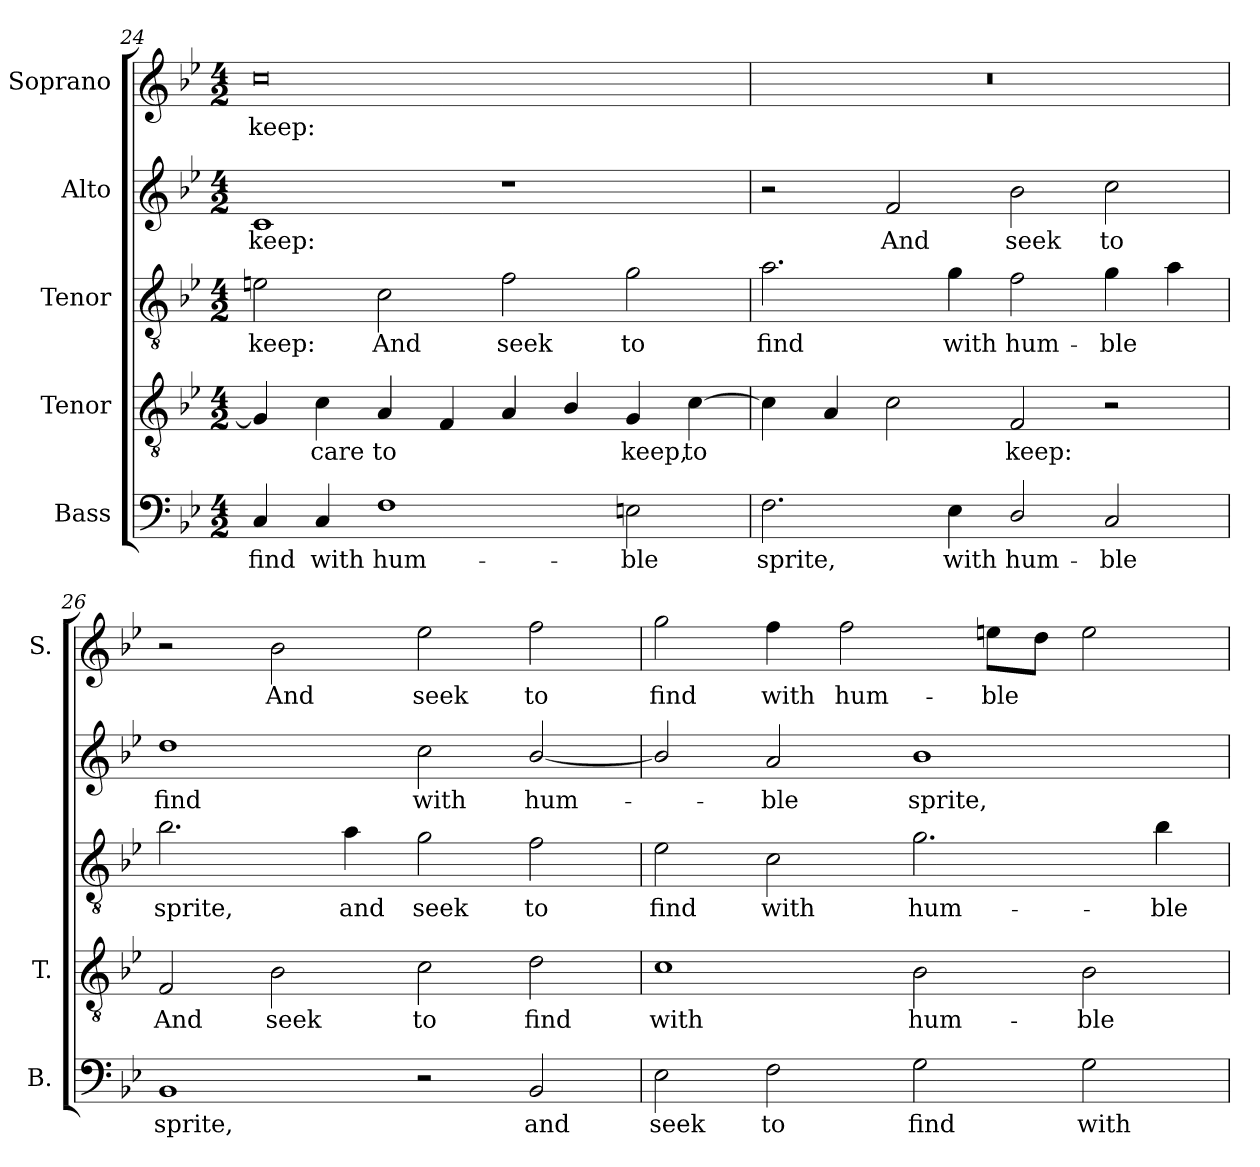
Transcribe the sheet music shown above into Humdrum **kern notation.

**kern	**text	**kern	**text	**kern	**text	**kern	**text	**kern	**text
*part5	*part5	*part4	*part4	*part3	*part3	*part2	*part2	*part1	*part1
*staff5	*staff5	*staff4	*staff4	*staff3	*staff3	*staff2	*staff2	*staff1	*staff1
*I"Bass	*	*I"Tenor	*	*I"Tenor	*	*I"Alto	*	*I"Soprano	*
*I'B.	*	*I'T.	*	*	*	*	*	*I'S.	*
*clefF4	*	*clefGv2	*	*clefGv2	*	*clefG2	*	*clefG2	*
*	*	*ITrd7c12	*	*ITrd7c12	*	*	*	*	*
*k[b-e-]	*	*k[b-e-]	*	*k[b-e-]	*	*k[b-e-]	*	*k[b-e-]	*
*B-:	*	*B-:	*	*B-:	*	*B-:	*	*B-:	*
*M4/2	*	*M4/2	*	*M4/2	*	*M4/2	*	*M4/2	*
=24	=24	=24	=24	=24	=24	=24	=24	=24	=24
!	!LO:LY:b:color=#000000	!	!	!	!	!	!	!	!
!	!	!	!	!	!LO:LY:b:color=#000000	!	!	!	!
!	!	!	!	!	!	!	!LO:LY:b:color=#000000	!	!
!	!	!	!	!	!	!	!	!	!LO:LY:b:color=#000000
4Ci/	find	4GGi/]	.	2Eni\	keep:	1ci	keep:	0cci	keep:
!	!LO:LY:b:color=#000000	!	!	!	!	!	!	!	!
!	!	!	!LO:LY:b:color=#000000	!	!	!	!	!	!
4Ci/	with	4Ci\	care	.	.	.	.	.	.
!	!LO:LY:b:color=#000000	!	!	!	!	!	!	!	!
!	!	!	!LO:LY:b:color=#000000	!	!	!	!	!	!
!	!	!	!	!	!LO:LY:b:color=#000000	!	!	!	!
1Fi	hum-	4AAi/	to	2Ci\	And	.	.	.	.
.	.	4FFi/	.	.	.	.	.	.	.
!	!	!	!	!	!LO:LY:b:color=#000000	!	!	!	!
.	.	4AAi/	.	2Fi\	seek	1r	.	.	.
.	.	4BB-i/	.	.	.	.	.	.	.
!	!LO:LY:b:color=#000000	!	!	!	!	!	!	!	!
!	!	!	!LO:LY:b:color=#000000	!	!	!	!	!	!
!	!	!	!	!	!LO:LY:b:color=#000000	!	!	!	!
2Eni\	-ble	4GGi/	keep,	2Gi\	to	.	.	.	.
!	!	!	!LO:LY:b:color=#000000	!	!	!	!	!	!
.	.	[4Ci\	to	.	.	.	.	.	.
=25	=25	=25	=25	=25	=25	=25	=25	=25	=25
!	!LO:LY:b:color=#000000	!	!	!	!	!	!	!	!
!	!	!	!	!	!LO:LY:b:color=#000000	!	!	!LO:N:vis=1	!
2.Fi\	sprite,	4Ci\]	.	2.Ai\	find	2r	.	0r	.
.	.	4AAi/	.	.	.	.	.	.	.
!	!	!	!	!	!	!	!LO:LY:b:color=#000000	!	!
.	.	2Ci\	.	.	.	2fi/	And	.	.
!	!LO:LY:b:color=#000000	!	!	!	!	!	!	!	!
!	!	!	!	!	!LO:LY:b:color=#000000	!	!	!	!
4E-i\	with	.	.	4Gi\	with	.	.	.	.
!	!LO:LY:b:color=#000000	!	!	!	!	!	!	!	!
!	!	!	!LO:LY:b:color=#000000	!	!	!	!	!	!
!	!	!	!	!	!LO:LY:b:color=#000000	!	!	!	!
!	!	!	!	!	!	!	!LO:LY:b:color=#000000	!	!
2Di/	hum-	2FFi/	keep:	2Fi\	hum-	2b-i\	seek	.	.
!	!LO:LY:b:color=#000000	!	!	!	!	!	!	!	!
!	!	!	!	!	!LO:LY:b:color=#000000	!	!	!	!
!	!	!	!	!	!	!	!LO:LY:b:color=#000000	!	!
2Ci/	-ble	2r	.	4Gi\	-ble	2cci\	to	.	.
.	.	.	.	4Ai\	.	.	.	.	.
!!LO:PB:g=z
=26	=26	=26	=26	=26	=26	=26	=26	=26	=26
!	!LO:LY:b:color=#000000	!	!	!	!	!	!	!	!
!	!	!	!LO:LY:b:color=#000000	!	!	!	!	!	!
!	!	!	!	!	!LO:LY:b:color=#000000	!	!	!	!
!	!	!	!	!	!	!	!LO:LY:b:color=#000000	!	!
1BB-i	sprite,	2FFi/	And	2.B-i\	sprite,	1ddi	find	2r	.
!	!	!	!LO:LY:b:color=#000000	!	!	!	!	!	!
!	!	!	!	!	!	!	!	!	!LO:LY:b:color=#000000
.	.	2BB-i\	seek	.	.	.	.	2b-i\	And
!	!	!	!	!	!LO:LY:b:color=#000000	!	!	!	!
.	.	.	.	4Ai\	and	.	.	.	.
!	!	!	!LO:LY:b:color=#000000	!	!	!	!	!	!
!	!	!	!	!	!LO:LY:b:color=#000000	!	!	!	!
!	!	!	!	!	!	!	!LO:LY:b:color=#000000	!	!
!	!	!	!	!	!	!	!	!	!LO:LY:b:color=#000000
2r	.	2Ci\	to	2Gi\	seek	2cci\	with	2ee-i\	seek
!	!LO:LY:b:color=#000000	!	!	!	!	!	!	!	!
!	!	!	!LO:LY:b:color=#000000	!	!	!	!	!	!
!	!	!	!	!	!LO:LY:b:color=#000000	!	!	!	!
!	!	!	!	!	!	!	!LO:LY:b:color=#000000	!	!
!	!	!	!	!	!	!	!	!	!LO:LY:b:color=#000000
2BB-i/	and	2Di\	find	2Fi\	to	[2b-i/	hum-	2ffi\	to
=27	=27	=27	=27	=27	=27	=27	=27	=27	=27
!	!LO:LY:b:color=#000000	!	!	!	!	!	!	!	!
!	!	!	!LO:LY:b:color=#000000	!	!	!	!	!	!
!	!	!	!	!	!LO:LY:b:color=#000000	!	!	!	!
!	!	!	!	!	!	!	!	!	!LO:LY:b:color=#000000
2E-i\	seek	1Ci	with	2E-i\	find	2b-i/]	.	2ggi\	find
!	!LO:LY:b:color=#000000	!	!	!	!	!	!	!	!
!	!	!	!	!	!LO:LY:b:color=#000000	!	!	!	!
!	!	!	!	!	!	!	!LO:LY:b:color=#000000	!	!
!	!	!	!	!	!	!	!	!	!LO:LY:b:color=#000000
2Fi\	to	.	.	2Ci\	with	2ai/	-ble	4ffi\	with
!	!	!	!	!	!	!	!	!	!LO:LY:b:color=#000000
.	.	.	.	.	.	.	.	2ffi\	hum-
!	!LO:LY:b:color=#000000	!	!	!	!	!	!	!	!
!	!	!	!LO:LY:b:color=#000000	!	!	!	!	!	!
!	!	!	!	!	!LO:LY:b:color=#000000	!	!	!	!
!	!	!	!	!	!	!	!LO:LY:b:color=#000000	!	!
2Gi\	find	2BB-i\	hum-	2.Gi\	hum-	1b-i	sprite,	.	.
!	!	!	!	!	!	!	!	!	!LO:LY:b:color=#000000
.	.	.	.	.	.	.	.	8eeni\L	-ble
.	.	.	.	.	.	.	.	8ddi\J	.
!	!LO:LY:b:color=#000000	!	!	!	!	!	!	!	!
!	!	!	!LO:LY:b:color=#000000	!	!	!	!	!	!
2Gi\	with	2BB-i\	-ble	.	.	.	.	2eei\	.
!	!	!	!	!	!LO:LY:b:color=#000000	!	!	!	!
.	.	.	.	4B-i\	-ble	.	.	.	.
=	=	=	=	=	=	=	=	=	=
*-	*-	*-	*-	*-	*-	*-	*-	*-	*-
